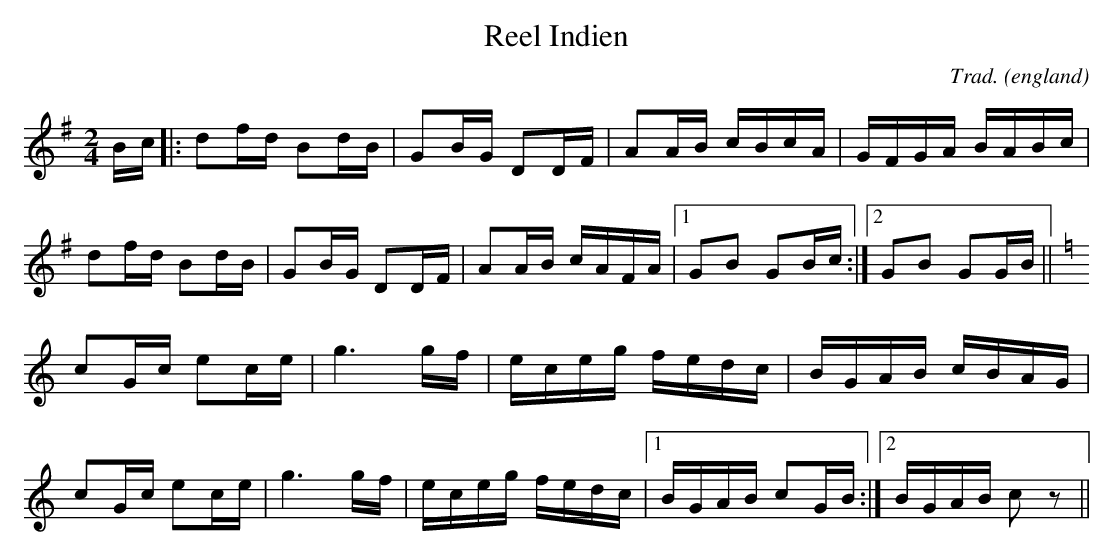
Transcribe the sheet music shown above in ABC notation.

X:1
T:Reel Indien
O:england
M:2/4
L:1/16
C:Trad.
K:G
Bc|:d2fd   B2dB|G2BG   D2DF|A2AB  cBcA|GFGA BABc|
d2fd   B2dB|G2BG   D2DF|A2AB  cAFA|1G2B2   G2Bc:|2G2B2 G2GB||
K:C
c2Gc   e2ce|g6    gf|eceg fedc|BGAB cBAG|
c2Gc   e2ce|g6    gf|eceg fedc|1BGAB  c2GB:|2BGAB  c2 z2||
